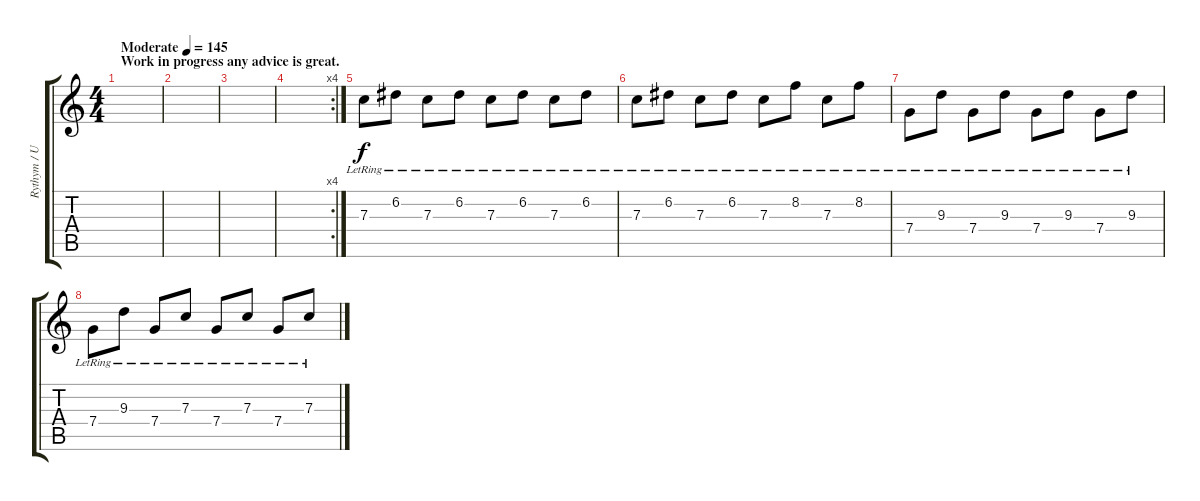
\track ("Rythym / Undertones" "Rythym / U") {instrument electricguitarclean}
\staff {score tabs}
\tuning (D4 A3 F3 C3 G2 C2) {hide}
\ts (4 4)
\section ("" "Work in progress any advice is great.")
\tempo (145 "Moderate")
\clef g2
\ks c
|
|
|
\rc 4
|
7.3{lr}.8 6.2{lr}.8 7.3{lr}.8 6.2{lr}.8 7.3{lr}.8 6.2{lr}.8 7.3{lr}.8 6.2{lr}.8 |
7.3{lr}.8 6.2{lr}.8 7.3{lr}.8 6.2{lr}.8 7.3{lr}.8 8.2{lr}.8 7.3{lr}.8 8.2{lr}.8 |
7.4{lr}.8 9.3{lr}.8 7.4{lr}.8 9.3{lr}.8 7.4{lr}.8 9.3{lr}.8 7.4{lr}.8 9.3{lr}.8 |
7.4{lr}.8 9.3{lr}.8 7.4{lr}.8 7.3{lr}.8 7.4{lr}.8 7.3{lr}.8 7.4{lr}.8 7.3{lr}.8
